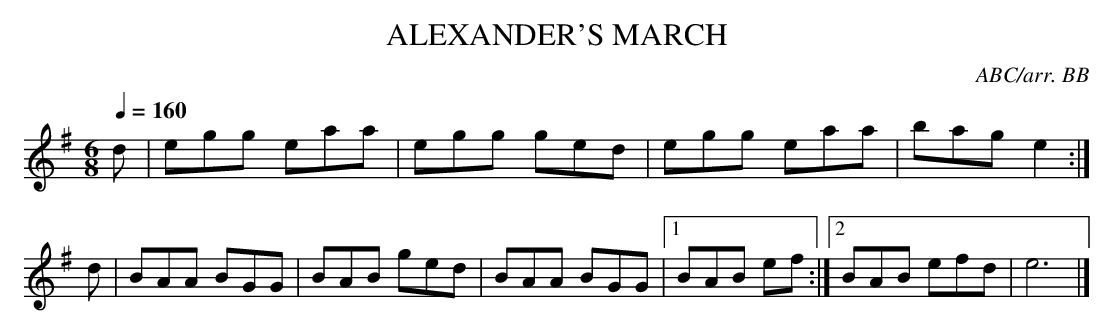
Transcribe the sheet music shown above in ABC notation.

X:1
T:ALEXANDER'S MARCH
C:ABC/arr. BB
M:6/8
Q:1/4=160
K:Em
d|egg eaa|egg ged|egg eaa|bag e2:|
d|BAA BGG|BAB ged|BAA BGG|1 BAB ef:|\
[2 BAB efd|e6|]
